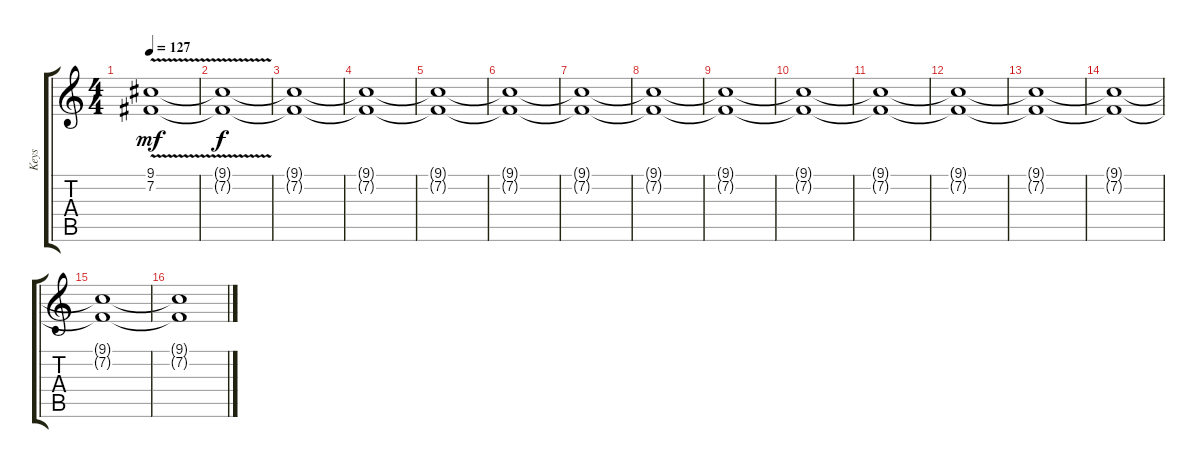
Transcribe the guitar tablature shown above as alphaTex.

\track ("Keys" "Keys") {instrument tremolostrings}
\staff {score tabs}
\tuning (E4 B3 G3 D3 A2 E2) {hide}
\ts (4 4)
\tempo 127
\clef g2
\ks c
(9.1 7.2{v}).1{dy mf instrument stringensemble1} |
(9.1{t} 7.2{t}).1{dy f} |
(9.1{t} 7.2{t}).1 |
(9.1{t} 7.2{t}).1 |
(9.1{t} 7.2{t}).1 |
(9.1{t} 7.2{t}).1 |
(9.1{t} 7.2{t}).1 |
(9.1{t} 7.2{t}).1 |
(9.1{t} 7.2{t}).1 |
(9.1{t} 7.2{t}).1 |
(9.1{t} 7.2{t}).1 |
(9.1{t} 7.2{t}).1 |
(9.1{t} 7.2{t}).1 |
(9.1{t} 7.2{t}).1 |
(9.1{t} 7.2{t}).1 |
(9.1{t} 7.2{t}).1
